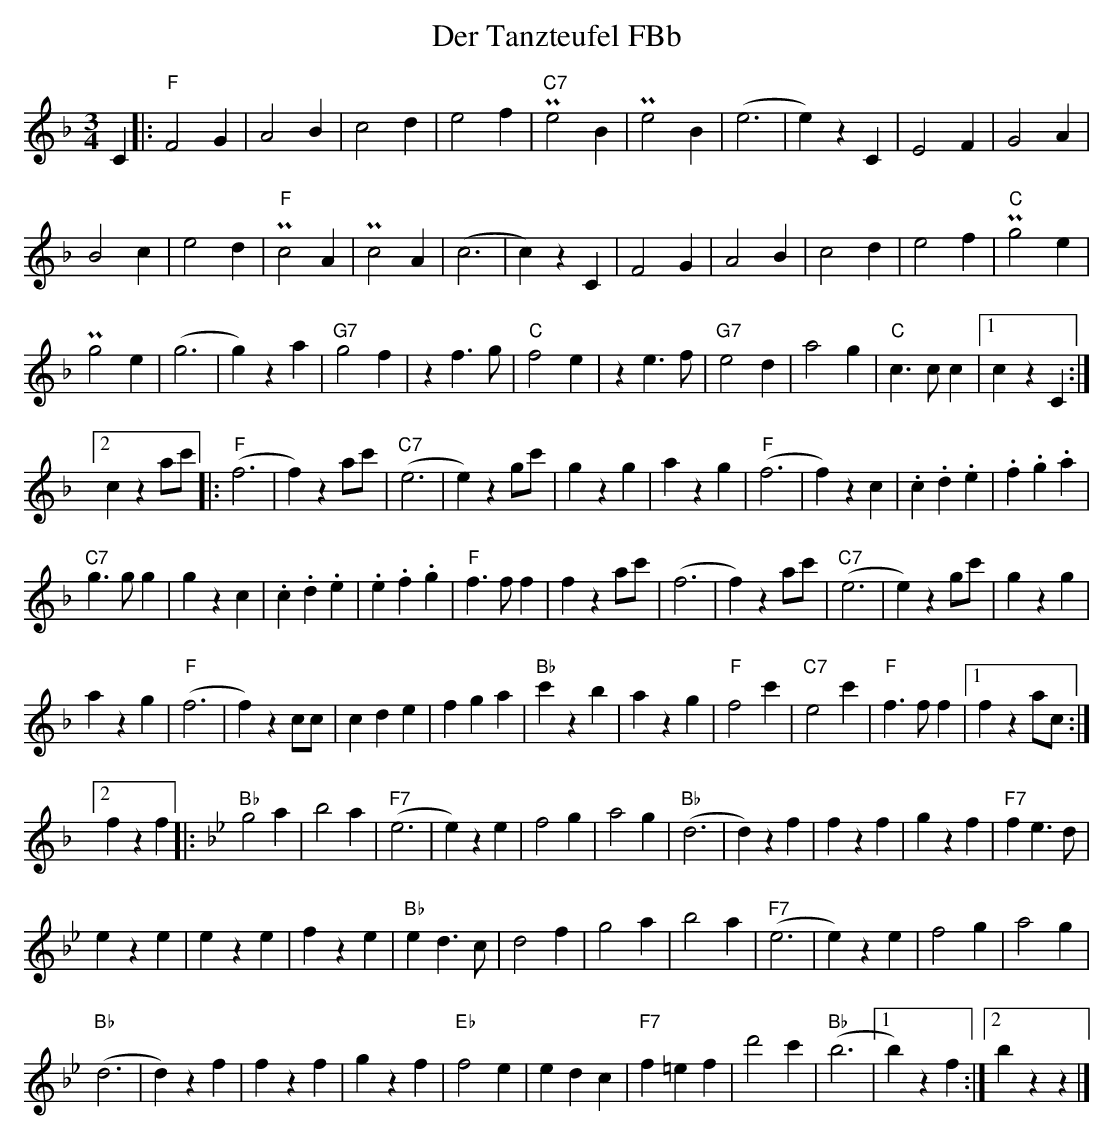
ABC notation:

X:1
T: Der Tanzteufel FBb
M:3/4
L:1/4
K:F
C |: "F"F2G | A2B | c2d | e2f | "C7"Pe2B | Pe2B | (e3 | e)zC | E2F | G2A |
B2c | e2d | "F"Pc2A | Pc2A | (c3 | c)zC | F2G | A2B | c2d | e2f | "C"Pg2e |
Pg2e | (g3 | g)za | "G7"g2f | zf>g | "C"f2e | ze>f | "G7"e2d | a2g | "C"c>cc |1 czC :|2
cza/c'/ |: "F"(f3 | f) za/c'/ | "C7"(e3 | e) zg/c'/ | gzg | azg | "F"(f3 | f)zc | .c.d.e | .f.g.a |
"C7"g>g g | gzc | .c.d.e | .e.f.g | "F"f>ff | fza/c'/ | (f3 | f) za/c'/ | "C7"(e3 | e)zg/c'/ | gzg |
azg | "F"(f3 | f)zc/c/ | cde | fga | "Bb"c'zb | azg | "F"f2c' | "C7"e2c' | "F"f>ff |1 fza/c/ :|2
fzf |: [K:Bb] "Bb"g2a | b2a | "F7"(e3 | e)ze | f2g | a2g | "Bb"(d3 | d)zf | fzf | gzf | "F7"fe>d |
eze | eze | fze | "Bb"ed>c | d2f | g2a | b2a | "F7"(e3 | e)ze | f2g | a2g |
"Bb"(d3 | d)zf | fzf | gzf | "Eb"f2e | edc | "F7"f=ef | d'2c' | "Bb"(b3 |1 b) zf :|2 bzz |]
